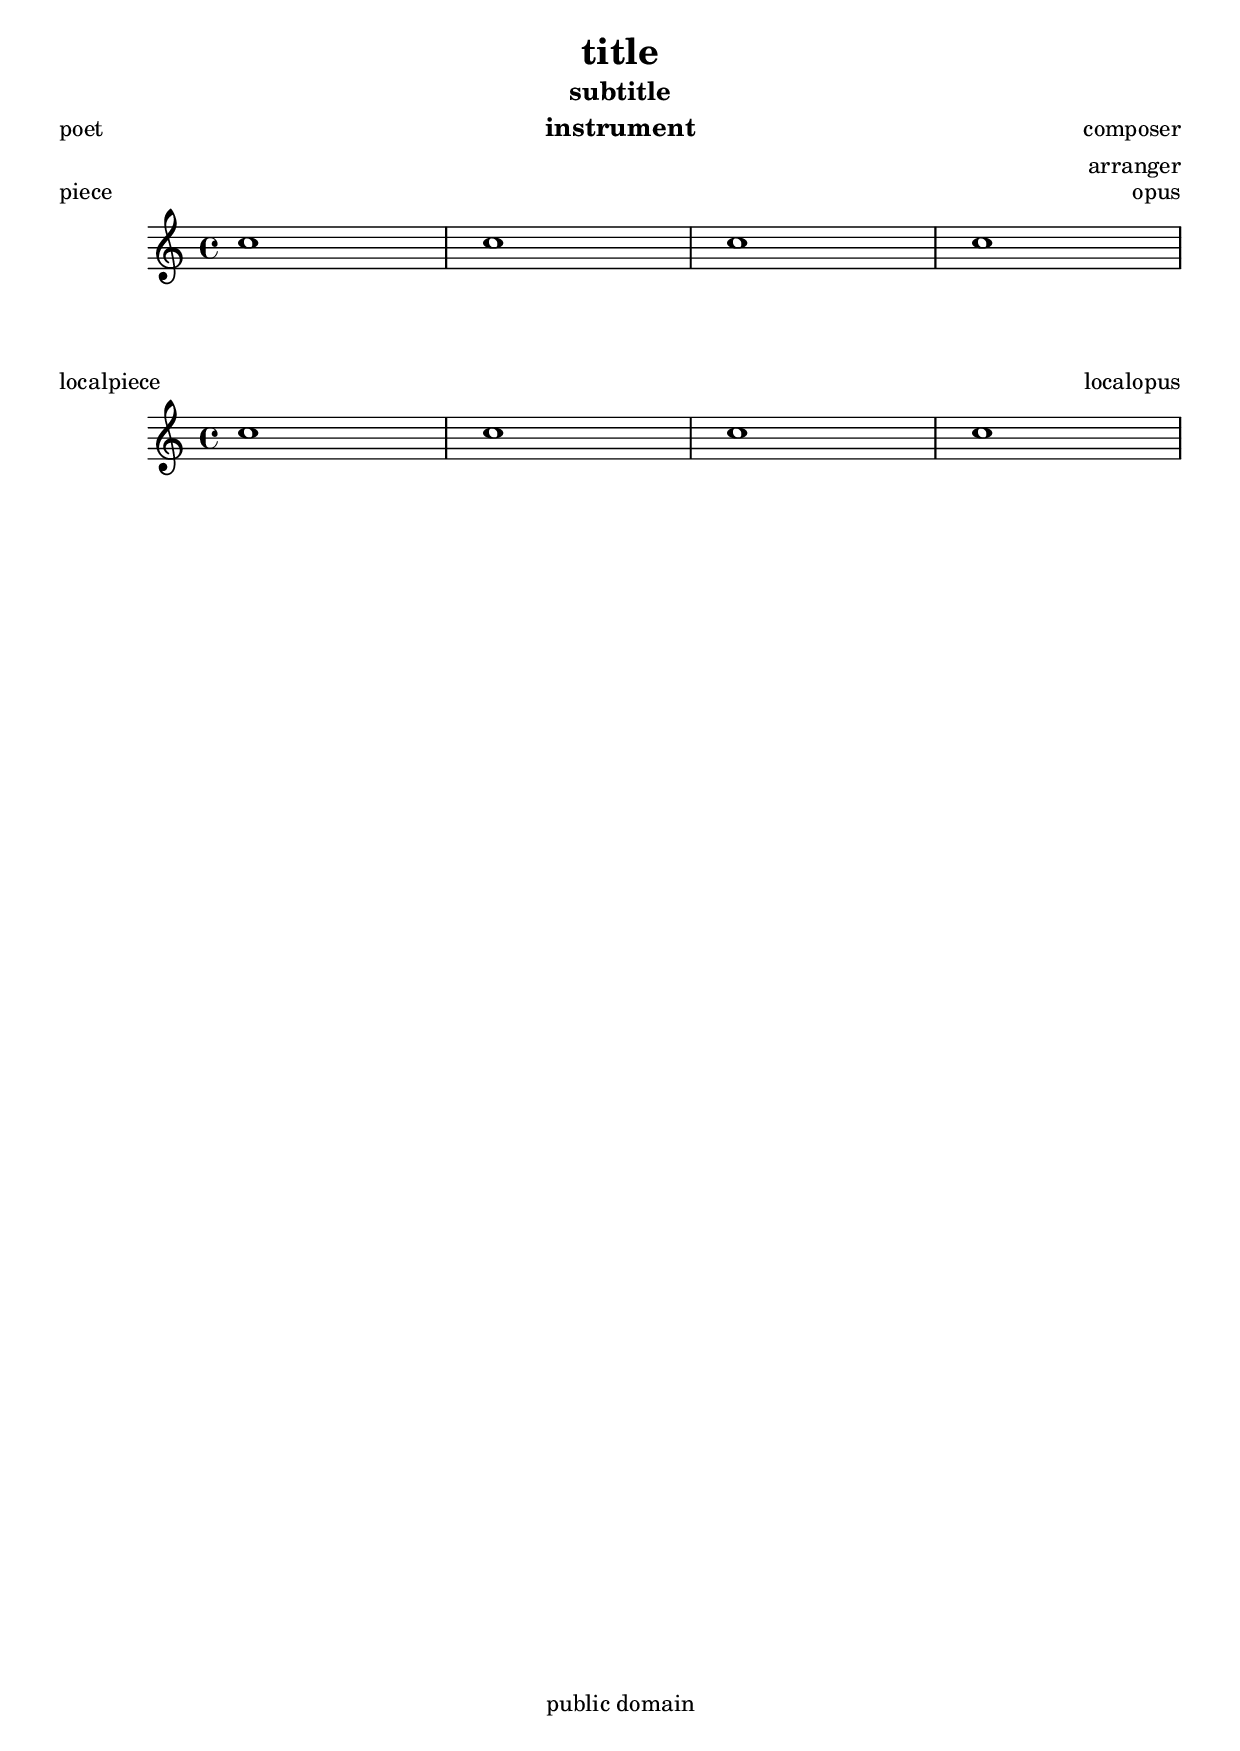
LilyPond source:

%% DO NOT EDIT this file manually; it is automatically
%% generated from LSR http://lsr.dsi.unimi.it
%% Make any changes in LSR itself, or in Documentation/snippets/new/ ,
%% and then run scripts/auxiliar/makelsr.py
%%
%% This file is in the public domain.
\version "2.12.2"

\header {
  lsrtags = "text, paper-and-layout, titles"

  texidoc = "
A demonstration of all headers.

"
  doctitle = "Demonstrating all headers"
} % begin verbatim

\header {
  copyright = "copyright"
  title = "title"
  subtitle = "subtitle"
  composer = "composer"
  arranger = "arranger"
  instrument = "instrument"
  metre = "metre"
  opus = "opus"
  piece = "piece"
  poet = "poet"
  texidoc = "All header fields with special meanings."
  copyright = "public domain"
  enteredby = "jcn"
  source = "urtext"
}

\layout {
  ragged-right = ##f
}

\score {
  \relative c'' { c1 | c | c | c }
}

\score {
   \relative c'' { c1 | c | c | c }
   \header {
     title = "localtitle"
     subtitle = "localsubtitle"
     composer = "localcomposer"
     arranger = "localarranger"
     instrument = "localinstrument"
     metre = "localmetre"
     opus = "localopus"
     piece = "localpiece"
     poet = "localpoet"
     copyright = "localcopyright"
   }
}

